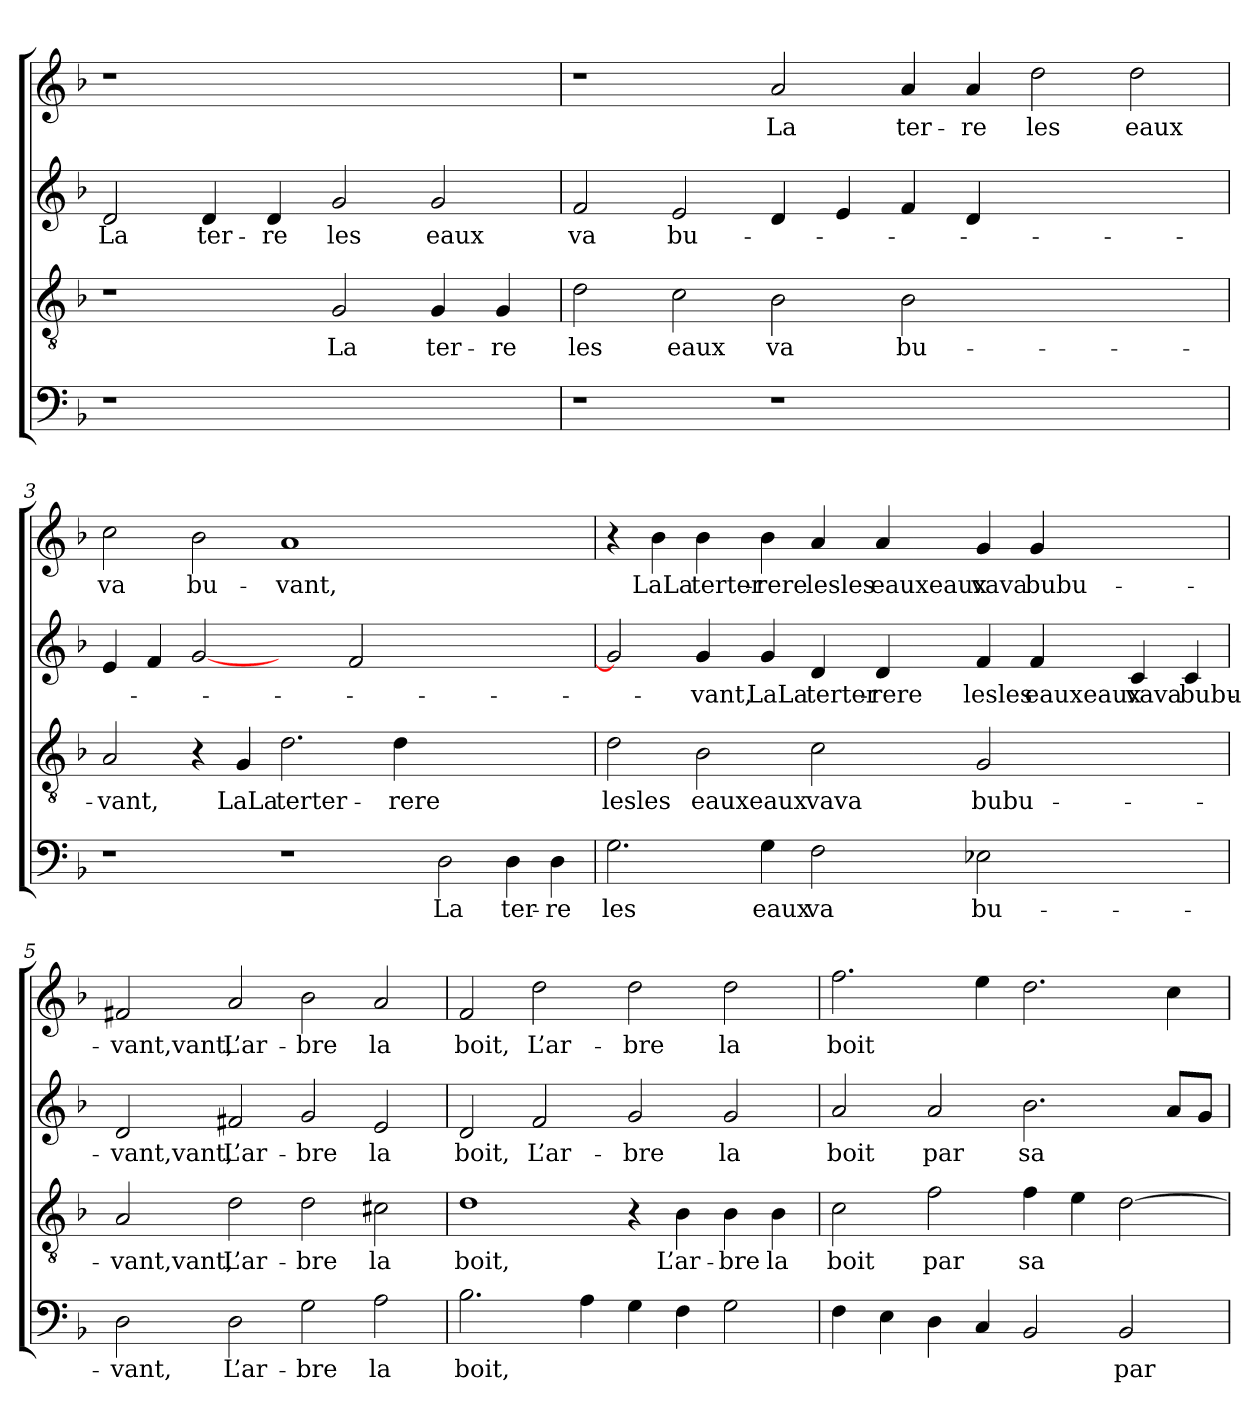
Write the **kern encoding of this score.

**kern	**text	**kern	**text	**kern	**text	**kern	**text
*part4	*part4	*part3	*part3	*part2	*part2	*part1	*part1
*staff4	*staff4	*staff3	*staff3	*staff2	*staff2	*staff1	*staff1
*clefF4	*	*clefGv2	*	*clefG2	*	*clefG2	*
*k[b-]	*	*k[b-]	*	*k[b-]	*	*k[b-]	*
=1	=1	=1	=1	=1	=1	=1	=1
1r	.	1r	.	2d	La	1r	.
.	.	.	.	4d	ter-	.	.
.	.	.	.	4d	-re	.	.
1ryy	.	2G	La	2g	les	1ryy	.
.	.	4G	ter-	2g	eaux	.	.
.	.	4G	-re	.	.	.	.
=2	=2	=2	=2	=2	=2	=2	=2
1r	.	2d	les	2f	va	1r	.
.	.	2c	eaux	2e	bu-	.	.
1r	.	2B-	va	4d	.	2a	La
.	.	.	.	4e	.	.	.
.	.	2B-	bu-	4f	.	4a	ter-
.	.	.	.	4d	.	4a	-re
1ryy	.	1ryy	.	1ryy	.	2dd	les
.	.	.	.	.	.	2dd	eaux
=3	=3	=3	=3	=3	=3	=3	=3
1r	.	2A	-vant,	4e	.	2cc	va
.	.	.	.	4f	.	.	.
.	.	4r	.	[2g	.	2b-	bu-
.	.	4G	LaLa	.	.	.	.
1r	.	2.d	terter-	2ryy	.	1a	-vant,
.	.	.	.	2f	.	.	.
.	.	4d	-rere	.	.	.	.
2D	La	1ryy	.	1ryy	.	1ryy	.
4D	ter-	.	.	.	.	.	.
4D	-re	.	.	.	.	.	.
!!LO:LB:g=z
=4	=4	=4	=4	=4	=4	=4	=4
2.G	les	2d	lesles	2g]	.	4r	.
.	.	.	.	.	.	4b-	LaLa
.	.	2B-	eauxeaux	4g	-vant,	4b-	terter-
4G	eaux	.	.	4g	LaLa	4b-	-rere
2F	va	2c	vava	4d	terter-	4a	lesles
.	.	.	.	4d	-rere	4a	eauxeaux
2E-X	bu-	2G	bubu-	4f	lesles	4g	vava
.	.	.	.	4f	eauxeaux	4g	bubu-
2ryy	.	2ryy	.	4c	vava	2ryy	.
.	.	.	.	4c	bubu-	.	.
=5	=5	=5	=5	=5	=5	=5	=5
2D	-vant,	2A	-vant,vant,	2d	-vant,vant,	2f#X	-vant,vant,
2D	L’ar-	2d	L’ar-	2f#X	L’ar-	2a	L’ar-
2G	-bre	2d	-bre	2g	-bre	2b-	-bre
2A	la	2c#X	la	2e	la	2a	la
=6	=6	=6	=6	=6	=6	=6	=6
2.B-	boit,	1d	boit,	2d	boit,	2f	boit,
.	.	.	.	2f	L’ar-	2dd	L’ar-
4A	.	.	.	.	.	.	.
4G	.	4r	.	2g	-bre	2dd	-bre
4F	.	4B-	L’ar-	.	.	.	.
2G	.	4B-	-bre	2g	la	2dd	la
.	.	4B-	la	.	.	.	.
=7	=7	=7	=7	=7	=7	=7	=7
4F	.	2c	boit	2a	boit	2.ff	boit
4E	.	.	.	.	.	.	.
4D	.	2f	par	2a	par	.	.
4C	.	.	.	.	.	4ee	.
2BB-	.	4f	sa	2.b-	sa	2.dd	.
.	.	4e	.	.	.	.	.
2BB-	par	[2d	.	.	.	.	.
.	.	.	.	8aL	.	4cc	.
.	.	.	.	8gJ	.	.	.
=	=	=	=	=	=	=	=
*-	*-	*-	*-	*-	*-	*-	*-
